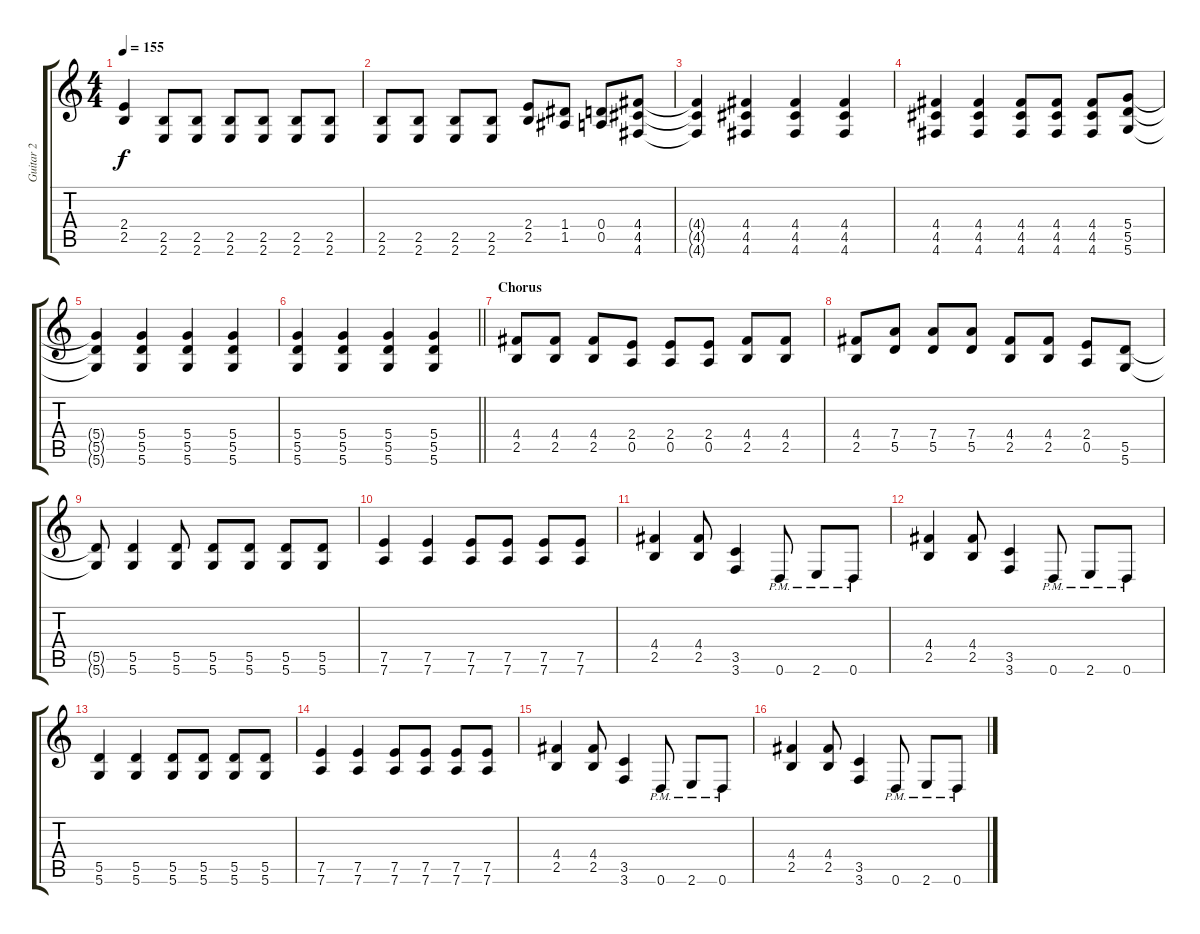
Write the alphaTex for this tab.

\track ("Guitar 2" "Guitar 2") {instrument distortionguitar}
\staff {score tabs}
\tuning (E4 B3 G3 D3 A2 D2) {hide}
\ts (4 4)
\tempo 155
\clef g2
\ks c
(2.4{t} 2.5{t}).4{dy f} (2.5 2.6).8 (2.5 2.6).8 (2.5 2.6).8 (2.5 2.6).8 (2.5 2.6).8 (2.5 2.6).8 |
(2.5 2.6).8 (2.5 2.6).8 (2.5 2.6).8 (2.5 2.6).8 (2.4 2.5).8 (1.4 1.5).8 (0.4 0.5).8 (4.4 4.5 4.6).8 |
(4.4{t} 4.5{t} 4.6{t}).4 (4.4 4.5 4.6).4 (4.4 4.5 4.6).4 (4.4 4.5 4.6).4 |
(4.4 4.5 4.6).4 (4.4 4.5 4.6).4 (4.4 4.5 4.6).8 (4.4 4.5 4.6).8 (4.4 4.5 4.6).8 (5.4 5.5 5.6).8 |
(5.4{t} 5.5{t} 5.6{t}).4 (5.4 5.5 5.6).4 (5.4 5.5 5.6).4 (5.4 5.5 5.6).4 |
\barLineRight lightlight
(5.4 5.5 5.6).4 (5.4 5.5 5.6).4 (5.4 5.5 5.6).4 (5.4 5.5 5.6).4 |
\section ("" "Chorus")
(4.4 2.5).8 (4.4 2.5).8 (4.4 2.5).8 (2.4 0.5).8 (2.4 0.5).8 (2.4 0.5).8 (4.4 2.5).8 (4.4 2.5).8 |
(4.4 2.5).8 (7.4 5.5).8 (7.4 5.5).8 (7.4 5.5).8 (4.4 2.5).8 (4.4 2.5).8 (2.4 0.5).8 (5.5 5.6).8 |
(5.5{t} 5.6{t}).8 (5.5 5.6).4 (5.5 5.6).8 (5.5 5.6).8 (5.5 5.6).8 (5.5 5.6).8 (5.5 5.6).8 |
(7.5 7.6).4 (7.5 7.6).4 (7.5 7.6).8 (7.5 7.6).8 (7.5 7.6).8 (7.5 7.6).8 |
(4.4 2.5).4 (4.4 2.5).8 (3.5 3.6).4 0.6{pm}.8 2.6{pm}.8 0.6{pm}.8 |
(4.4 2.5).4 (4.4 2.5).8 (3.5 3.6).4 0.6{pm}.8 2.6{pm}.8 0.6{pm}.8 |
(5.5 5.6).4 (5.5 5.6).4 (5.5 5.6).8 (5.5 5.6).8 (5.5 5.6).8 (5.5 5.6).8 |
(7.5 7.6).4 (7.5 7.6).4 (7.5 7.6).8 (7.5 7.6).8 (7.5 7.6).8 (7.5 7.6).8 |
(4.4 2.5).4 (4.4 2.5).8 (3.5 3.6).4 0.6{pm}.8 2.6{pm}.8 0.6{pm}.8 |
(4.4 2.5).4 (4.4 2.5).8 (3.5 3.6).4 0.6{pm}.8 2.6{pm}.8 0.6{pm}.8
